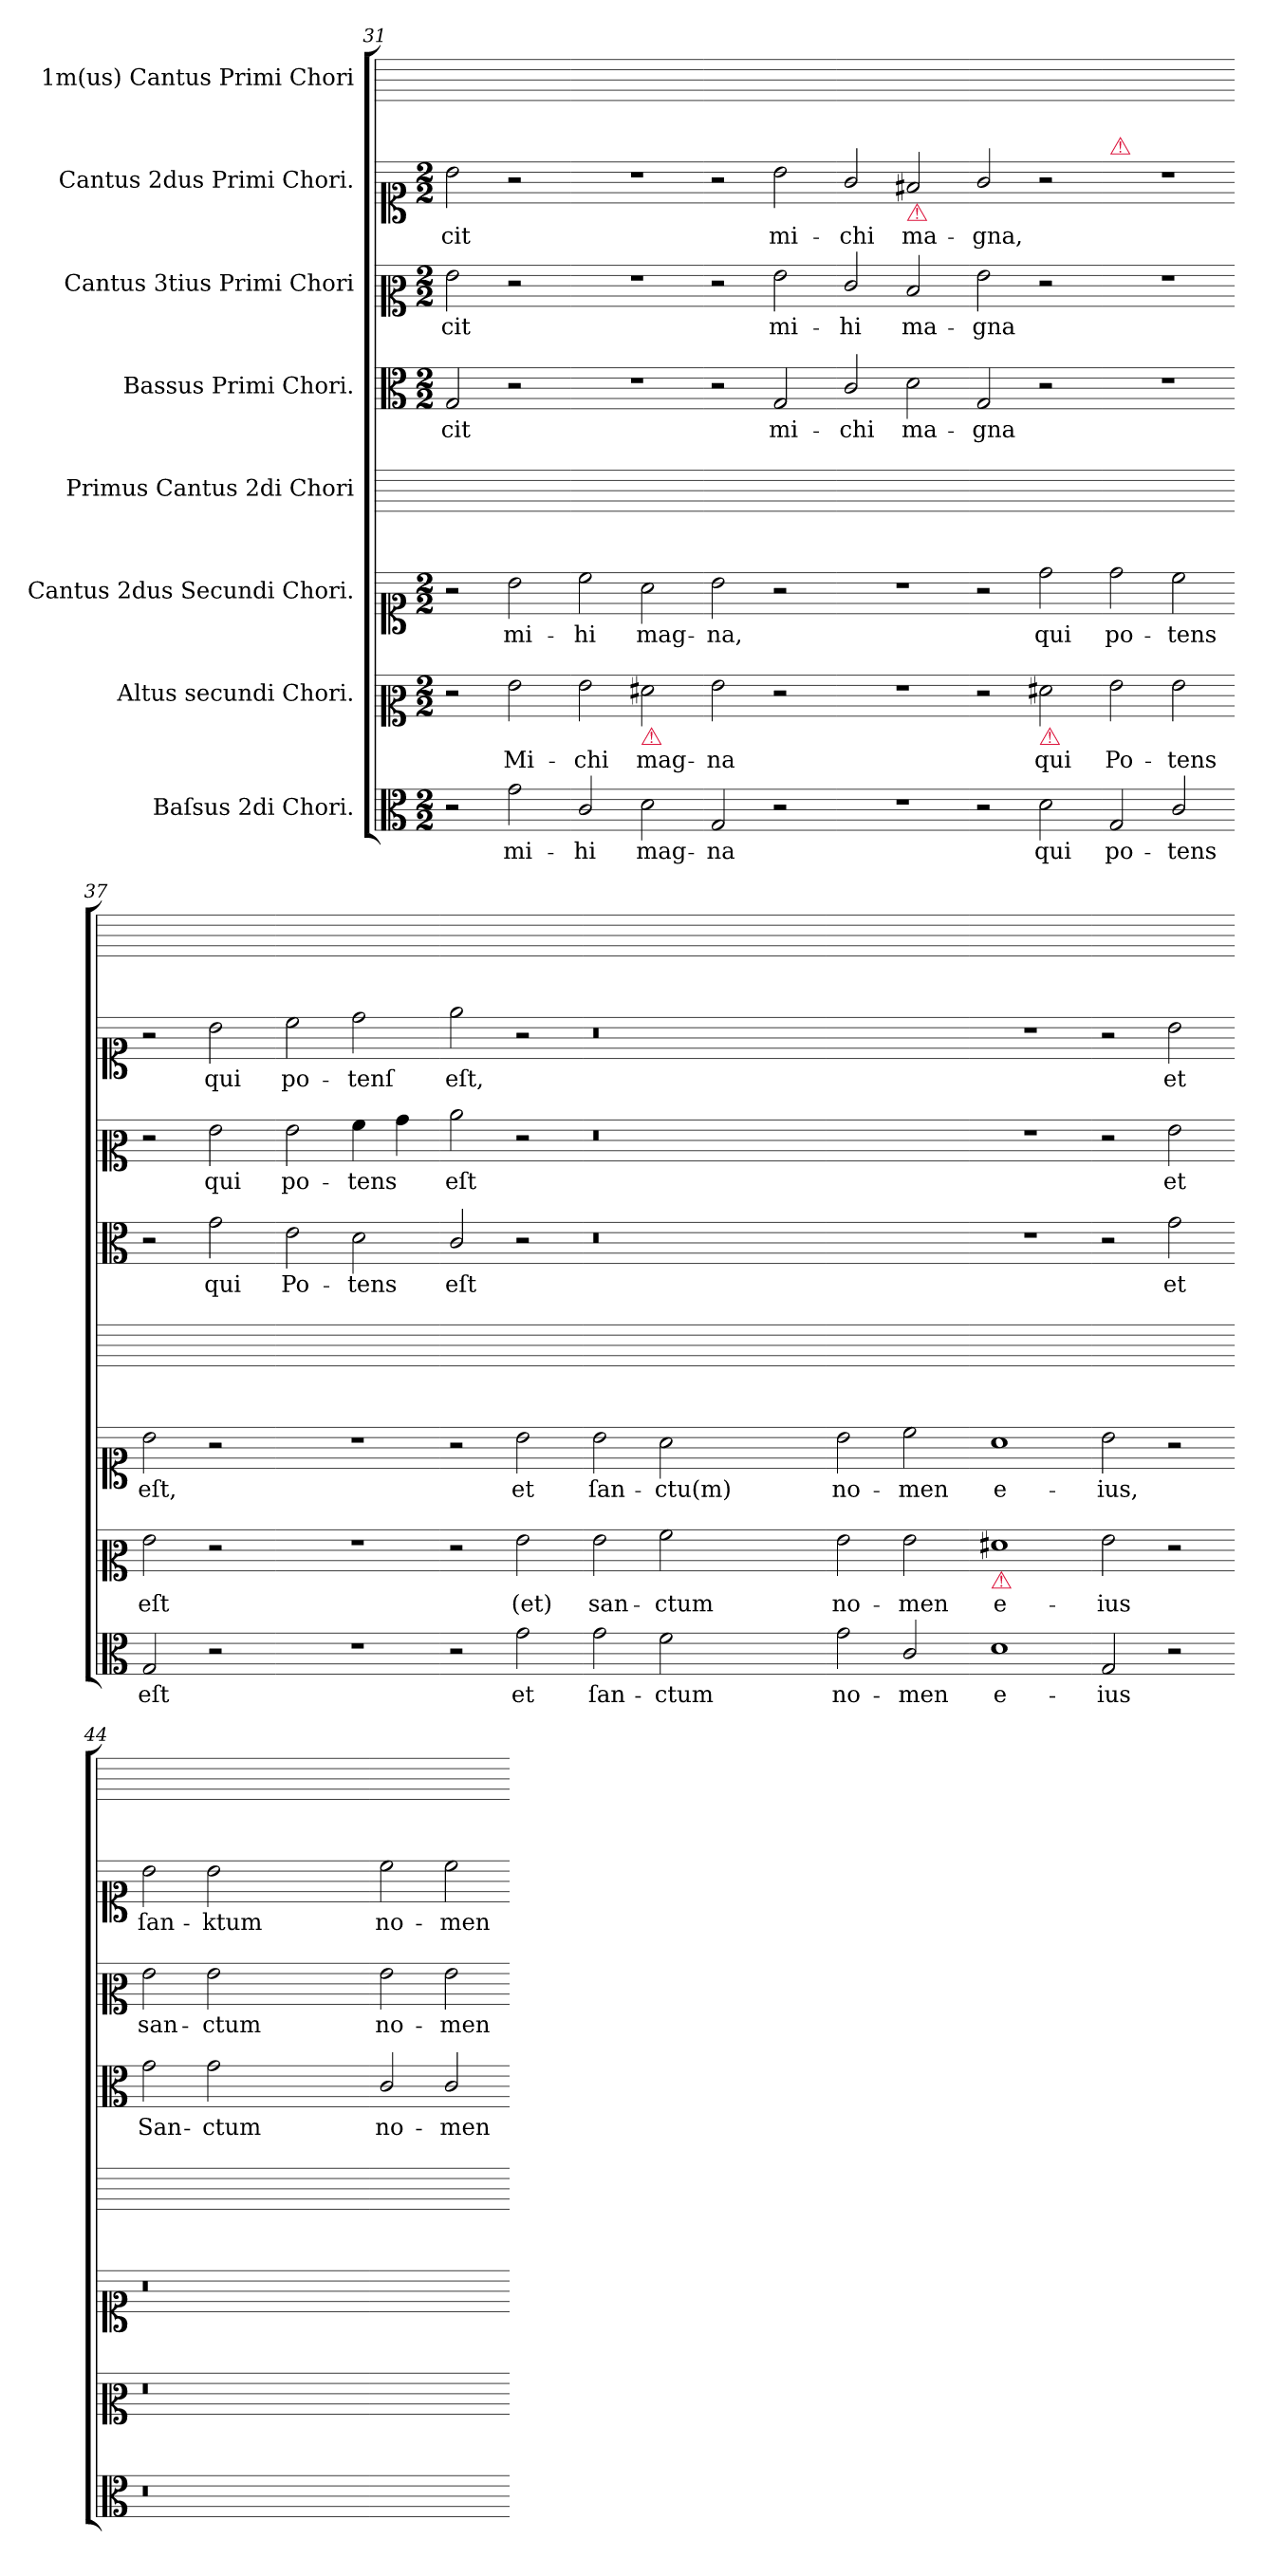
**kern	**text	**kern	**text	**kern	**text	**kern	**kern	**text	**kern	**text	**kern	**text	**kern
*part8	*part8	*part7	*part7	*part6	*part6	*part5	*part4	*part4	*part3	*part3	*part2	*part2	*part1
*staff8	*staff8	*staff7	*staff7	*staff6	*staff6	*staff5	*staff4	*staff4	*staff3	*staff3	*staff2	*staff2	*staff1
*I"Baſsus 2di Chori.	*	*I"Altus secundi Chori.	*	*I"Cantus 2dus Secundi Chori.	*	*I"Primus Cantus 2di Chori	*I"Bassus Primi Chori.	*	*I"Cantus 3tius Primi Chori	*	*I"Cantus 2dus Primi Chori.	*	*I"1m(us) Cantus Primi Chori
*clefC3	*	*clefC2	*	*clefC1	*	*	*clefC3	*	*clefC2	*	*clefC1	*	*
*k[]	*	*k[]	*	*k[]	*	*k[]	*k[]	*	*k[]	*	*k[]	*	*k[]
*C:	*	*C:	*	*C:	*	*C:	*C:	*	*C:	*	*C:	*	*C:
*M2/2	*	*M2/2	*	*M2/2	*	*	*M2/2	*	*M2/2	*	*M2/2	*	*
=31	=31	=31	=31	=31	=31	=31	=31	=31	=31	=31	=31	=31	=31
2r	.	2r	.	2r	.	1ryy	2G/	-cit	2g\	-cit	2b\	-cit	1ryy
2g\	mi-	2g\	Mi-	2b\	mi-	.	2r	.	2r	.	2r	.	.
=32-	=32-	=32-	=32-	=32-	=32-	=32-	=32-	=32-	=32-	=32-	=32-	=32-	=32-
!	!	!	!	!	!	!	!	!	!	!	!LO:N:vis=0	!	!
2c/	-hi	2g\	-chi	2cc\	-hi	1ryy	1r	.	1r	.	1r	.	1ryy
!	!	!LO:TX:b:color=crimson:t=⚠	!	!	!	!	!	!	!	!	!	!	!
2d\	mag-	2f#X\	mag-	2a\	mag-	.	.	.	.	.	.	.	.
=33-	=33-	=33-	=33-	=33-	=33-	=33-	=33-	=33-	=33-	=33-	=33-	=33-	=33-
2G/	-na	2g\	-na	2b\	-na,	1ryy	2r	.	2r	.	2r	.	1ryy
2r	.	2r	.	2r	.	.	2G/	mi-	2g\	mi-	2b\	mi-	.
=34-	=34-	=34-	=34-	=34-	=34-	=34-	=34-	=34-	=34-	=34-	=34-	=34-	=34-
1r	.	1r	.	1r	.	1ryy	2c/	-chi	2e/	-hi	2g/	-chi	1ryy
!	!	!	!	!	!	!	!	!	!	!	!LO:TX:b:color=crimson:t=⚠	!	!
.	.	.	.	.	.	.	2d\	ma-	2d/	ma-	2f#X/	ma-	.
=35-	=35-	=35-	=35-	=35-	=35-	=35-	=35-	=35-	=35-	=35-	=35-	=35-	=35-
2r	.	2r	.	2r	.	1ryy	2G/	-gna	2g\	-gna	2g/	-gna,	1ryy
!	!	!LO:TX:b:color=crimson:t=⚠	!	!	!	!	!	!	!	!	!	!	!
2d\	qui	2f#X\	qui	2dd\	qui	.	2r	.	2r	.	2r	.	.
=36-	=36-	=36-	=36-	=36-	=36-	=36-	=36-	=36-	=36-	=36-	=36-	=36-	=36-
!	!	!	!	!	!	!	!	!	!	!	!LO:TX:a:color=crimson:t=⚠	!	!
!	!	!	!	!	!	!	!	!	!	!	!LO:N:vis=0	!	!
2G/	po-	2g\	Po-	2dd\	po-	1ryy	1r	.	1r	.	1r	.	1ryy
2c/	-tens	2g\	-tens	2cc\	-tens	.	.	.	.	.	.	.	.
=37-	=37-	=37-	=37-	=37-	=37-	=37-	=37-	=37-	=37-	=37-	=37-	=37-	=37-
2G/	eſt	2g\	eſt	2b\	eſt,	1ryy	2r	.	2r	.	2r	.	1ryy
2r	.	2r	.	2r	.	.	2g\	qui	2g\	qui	2b\	qui	.
=38-	=38-	=38-	=38-	=38-	=38-	=38-	=38-	=38-	=38-	=38-	=38-	=38-	=38-
1r	.	1r	.	1r	.	1ryy	2e\	Po-	2g\	po-	2cc\	po-	1ryy
.	.	.	.	.	.	.	2d\	-tens	4a\	-tens	2dd\	-tenſ	.
.	.	.	.	.	.	.	.	.	4b\	.	.	.	.
=39-	=39-	=39-	=39-	=39-	=39-	=39-	=39-	=39-	=39-	=39-	=39-	=39-	=39-
2r	.	2r	.	2r	.	1ryy	2c/	eſt	2cc\	eſt	2ee\	eſt,	1ryy
2g\	et	2g\	(et)	2b\	et	.	2r	.	2r	.	2r	.	.
=40-	=40-	=40-	=40-	=40-	=40-	=40-	=40-	=40-	=40-	=40-	=40-	=40-	=40-
2g\	ſan-	2g\	san-	2b\	ſan-	1ryy	0r	.	0r	.	0r	.	1ryy
2f\	-ctum	2a\	-ctum	2a\	-ctu(m)	.	.	.	.	.	.	.	.
1ryy	.	1ryy	.	1ryy	.	1ryy	.	.	.	.	.	.	1ryy
=41-	=41-	=41-	=41-	=41-	=41-	=41-	=41-	=41-	=41-	=41-	=41-	=41-	=41-
2g\	no-	2g\	no-	2b\	no-	1ryy	1ryy	.	1ryy	.	1ryy	.	1ryy
2c/	-men	2g\	-men	2cc\	-men	.	.	.	.	.	.	.	.
=42-	=42-	=42-	=42-	=42-	=42-	=42-	=42-	=42-	=42-	=42-	=42-	=42-	=42-
!	!	!LO:TX:b:color=crimson:t=⚠	!	!	!	!	!	!	!	!	!	!	!
1d	e-	1f#X	e-	1a	e-	1ryy	1r	.	1r	.	1r	.	1ryy
=43-	=43-	=43-	=43-	=43-	=43-	=43-	=43-	=43-	=43-	=43-	=43-	=43-	=43-
2G/	-ius	2g\	-ius	2b\	-ius,	1ryy	2r	.	2r	.	2r	.	1ryy
2r	.	2r	.	2r	.	.	2g\	et	2g\	et	2b\	et	.
=44-	=44-	=44-	=44-	=44-	=44-	=44-	=44-	=44-	=44-	=44-	=44-	=44-	=44-
0r	.	0r	.	0r	.	1ryy	2g\	San-	2g\	san-	2b\	ſan-	1ryy
.	.	.	.	.	.	.	2g\	-ctum	2g\	-ctum	2b\	-ktum	.
.	.	.	.	.	.	1ryy	1ryy	.	1ryy	.	1ryy	.	1ryy
=45-	=45-	=45-	=45-	=45-	=45-	=45-	=45-	=45-	=45-	=45-	=45-	=45-	=45-
1ryy	.	1ryy	.	1ryy	.	1ryy	2c/	no-	2g\	no-	2cc\	no-	1ryy
.	.	.	.	.	.	.	2c/	-men	2g\	-men	2cc\	-men	.
=-	=-	=-	=-	=-	=-	=-	=-	=-	=-	=-	=-	=-	=-
*-	*-	*-	*-	*-	*-	*-	*-	*-	*-	*-	*-	*-	*-
